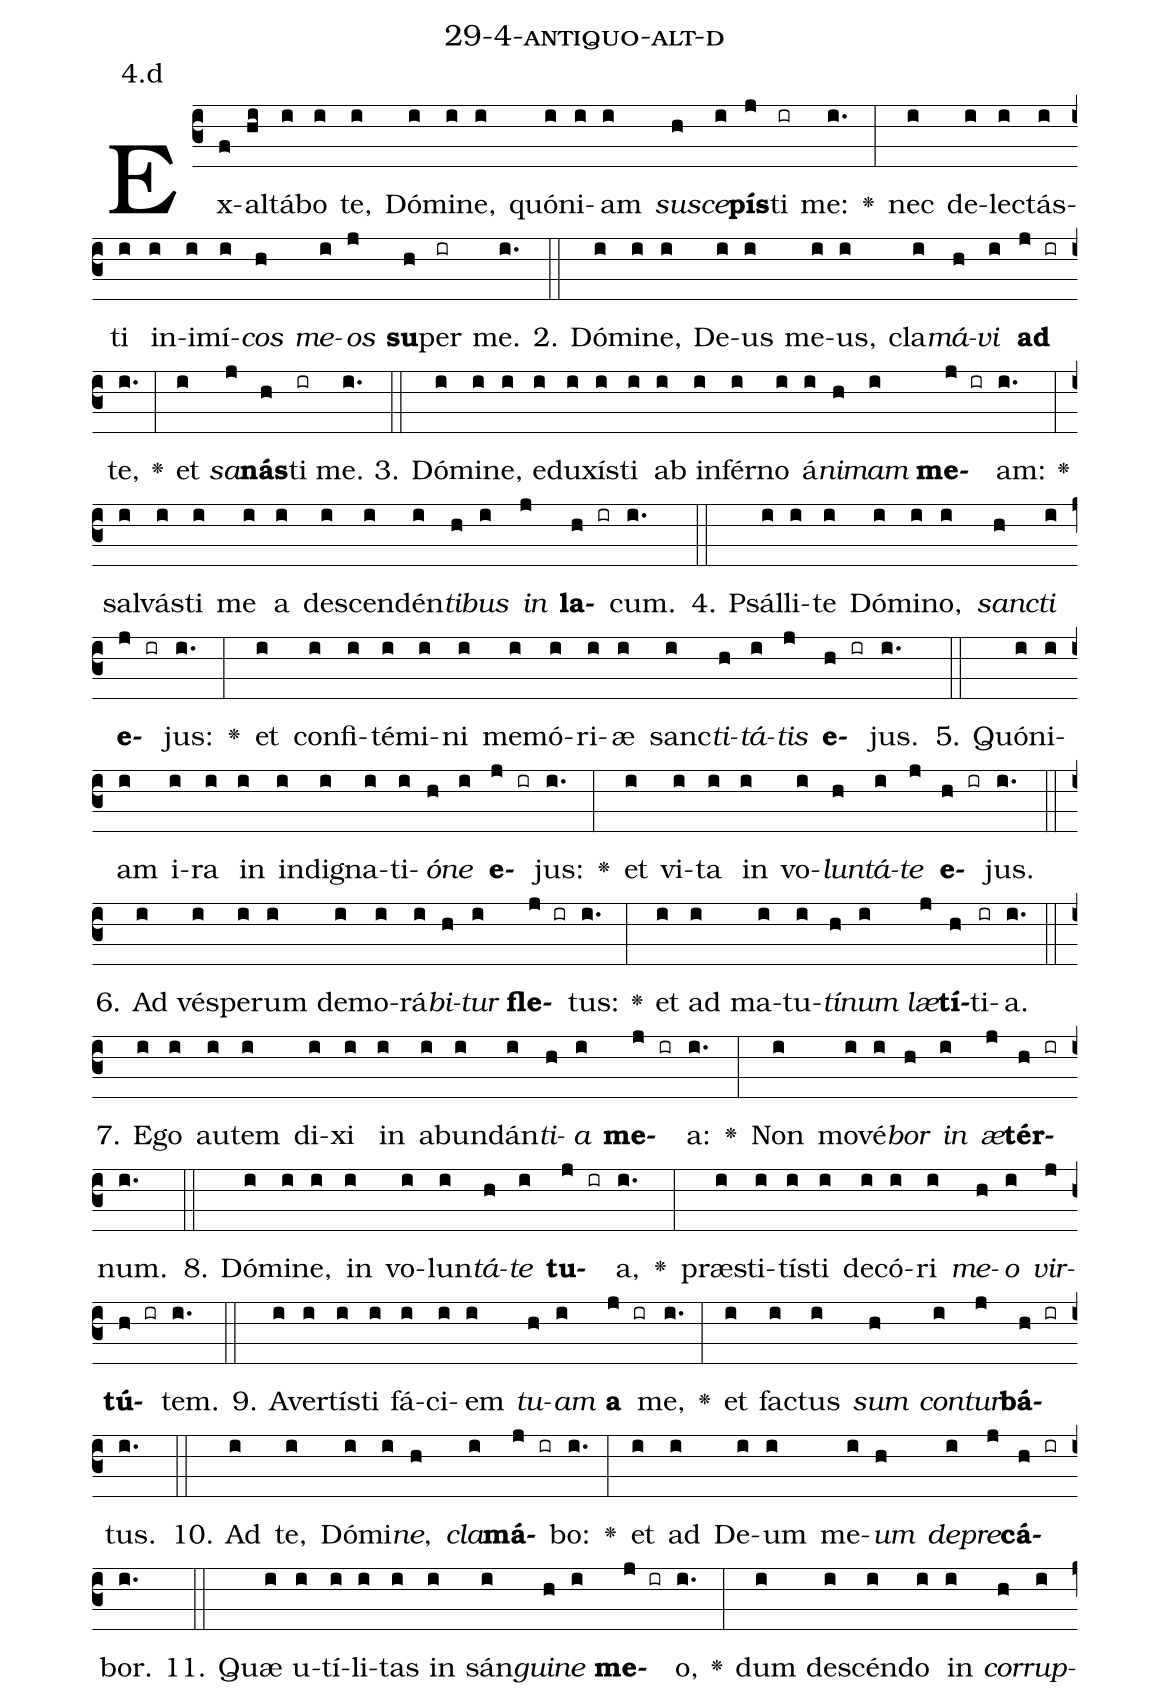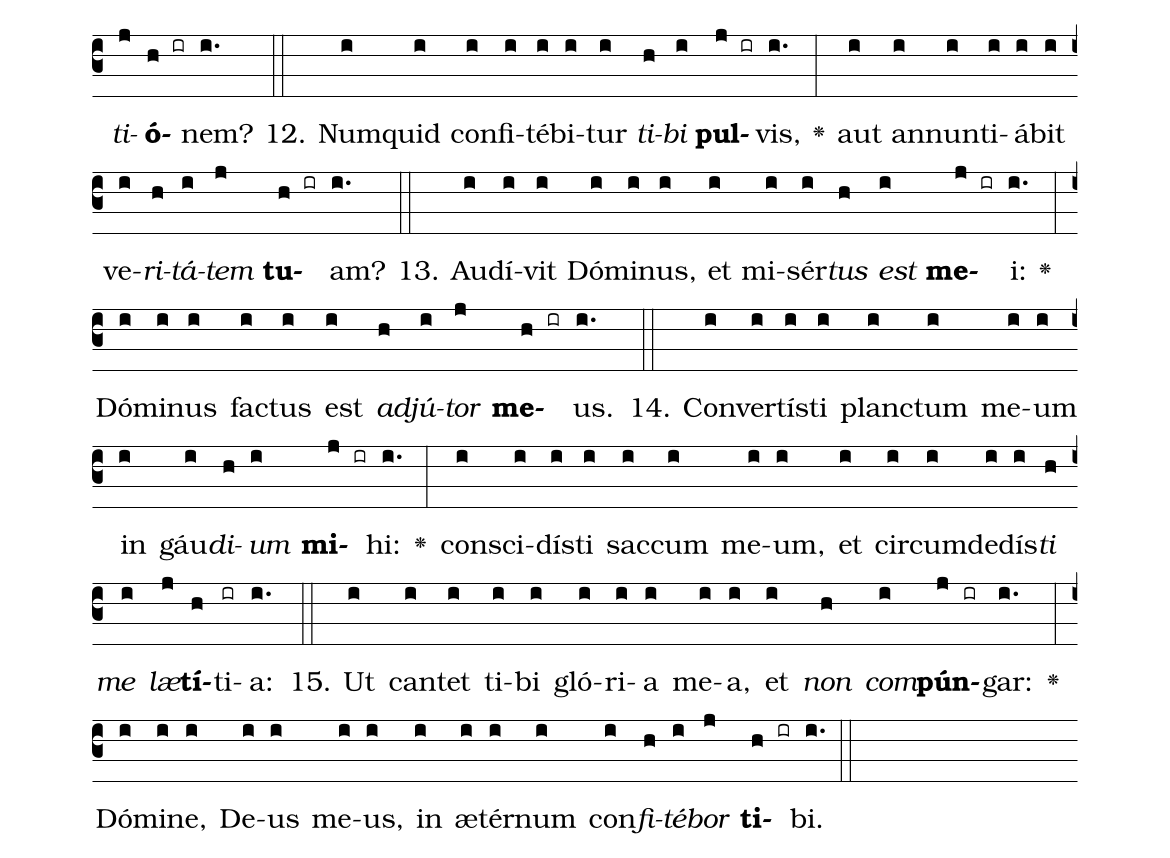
name: 29-4-antiquo-alt-d;
annotation: 4.d;
%%
(c3)Ex(f)al(hi)tá(i)bo(i) te,(i) Dó(i)mi(i)ne,(i) quón(i)i(i)am(i) <i>su</i>(h)<i>sce</i>(i)<b>pís</b>(j)ti(ir) me:(i.) <v>\greheightstar</v>(:) nec(i) de(i)lec(i)tás(i)ti(i) in(i)i(i)mí(i)<i>cos</i>(h) <i>me</i>(i)<i>os</i>(j) <b>su</b>(h)per(ir) me.(i.) (::)
2. Dó(i)mi(i)ne,(i) De(i)us(i) me(i)us,(i) cla(i)<i>má</i>(h)<i>vi</i>(i) <b>ad</b>(j ir) te,(i.) <v>\greheightstar</v>(:) et(i) <i>sa</i>(j)<b>nás</b>(h)ti(ir) me.(i.) (::)
3. Dó(i)mi(i)ne,(i) e(i)du(i)xís(i)ti(i) ab(i) in(i)fér(i)no(i) á(i)<i>ni</i>(h)<i>mam</i>(i) <b>me</b>(j ir)am:(i.) <v>\greheightstar</v>(:) sal(i)vás(i)ti(i) me(i) a(i) de(i)scen(i)dén(i)<i>ti</i>(h)<i>bus</i>(i) <i>in</i>(j) <b>la</b>(h ir)cum.(i.) (::)
4. Psál(i)li(i)te(i) Dó(i)mi(i)no,(i) <i>sanc</i>(h)<i>ti</i>(i) <b>e</b>(j ir)jus:(i.) <v>\greheightstar</v>(:) et(i) con(i)fi(i)té(i)mi(i)ni(i) me(i)mó(i)ri(i)æ(i) sanc(i)<i>ti</i>(h)<i>tá</i>(i)<i>tis</i>(j) <b>e</b>(h ir)jus.(i.) (::)
5. Quón(i)i(i)am(i) i(i)ra(i) in(i) in(i)di(i)gna(i)ti(i)<i>ó</i>(h)<i>ne</i>(i) <b>e</b>(j ir)jus:(i.) <v>\greheightstar</v>(:) et(i) vi(i)ta(i) in(i) vo(i)<i>lun</i>(h)<i>tá</i>(i)<i>te</i>(j) <b>e</b>(h ir)jus.(i.) (::)
6. Ad(i) vés(i)pe(i)rum(i) de(i)mo(i)rá(i)<i>bi</i>(h)<i>tur</i>(i) <b>fle</b>(j ir)tus:(i.) <v>\greheightstar</v>(:) et(i) ad(i) ma(i)tu(i)<i>tí</i>(h)<i>num</i>(i) <i>læ</i>(j)<b>tí</b>(h)ti(ir)a.(i.) (::)
7. E(i)go(i) au(i)tem(i) di(i)xi(i) in(i) ab(i)un(i)dán(i)<i>ti</i>(h)<i>a</i>(i) <b>me</b>(j ir)a:(i.) <v>\greheightstar</v>(:) Non(i) mo(i)vé(i)<i>bor</i>(h) <i>in</i>(i) <i>æ</i>(j)<b>tér</b>(h ir)num.(i.) (::)
8. Dó(i)mi(i)ne,(i) in(i) vo(i)lun(i)<i>tá</i>(h)<i>te</i>(i) <b>tu</b>(j ir)a,(i.) <v>\greheightstar</v>(:) præ(i)sti(i)tís(i)ti(i) de(i)có(i)ri(i) <i>me</i>(h)<i>o</i>(i) <i>vir</i>(j)<b>tú</b>(h ir)tem.(i.) (::)
9. A(i)ver(i)tís(i)ti(i) fá(i)ci(i)em(i) <i>tu</i>(h)<i>am</i>(i) <b>a</b>(j ir) me,(i.) <v>\greheightstar</v>(:) et(i) fac(i)tus(i) <i>sum</i>(h) <i>con</i>(i)<i>tur</i>(j)<b>bá</b>(h ir)tus.(i.) (::)
10. Ad(i) te,(i) Dó(i)mi(i)<i>ne</i>,(h) <i>cla</i>(i)<b>má</b>(j ir)bo:(i.) <v>\greheightstar</v>(:) et(i) ad(i) De(i)um(i) me(i)<i>um</i>(h) <i>de</i>(i)<i>pre</i>(j)<b>cá</b>(h ir)bor.(i.) (::)
11. Quæ(i) u(i)tí(i)li(i)tas(i) in(i) sán(i)<i>gui</i>(h)<i>ne</i>(i) <b>me</b>(j ir)o,(i.) <v>\greheightstar</v>(:) dum(i) de(i)scén(i)do(i) in(i) <i>cor</i>(h)<i>rup</i>(i)<i>ti</i>(j)<b>ó</b>(h ir)nem?(i.) (::)
12. Num(i)quid(i) con(i)fi(i)té(i)bi(i)tur(i) <i>ti</i>(h)<i>bi</i>(i) <b>pul</b>(j ir)vis,(i.) <v>\greheightstar</v>(:) aut(i) an(i)nun(i)ti(i)á(i)bit(i) ve(i)<i>ri</i>(h)<i>tá</i>(i)<i>tem</i>(j) <b>tu</b>(h ir)am?(i.) (::)
13. Au(i)dí(i)vit(i) Dó(i)mi(i)nus,(i) et(i) mi(i)sér(i)<i>tus</i>(h) <i>est</i>(i) <b>me</b>(j ir)i:(i.) <v>\greheightstar</v>(:) Dó(i)mi(i)nus(i) fac(i)tus(i) est(i) <i>ad</i>(h)<i>jú</i>(i)<i>tor</i>(j) <b>me</b>(h ir)us.(i.) (::)
14. Con(i)ver(i)tís(i)ti(i) planc(i)tum(i) me(i)um(i) in(i) gáu(i)<i>di</i>(h)<i>um</i>(i) <b>mi</b>(j ir)hi:(i.) <v>\greheightstar</v>(:) con(i)sci(i)dís(i)ti(i) sac(i)cum(i) me(i)um,(i) et(i) cir(i)cum(i)de(i)dís(i)<i>ti</i>(h) <i>me</i>(i) <i>læ</i>(j)<b>tí</b>(h)ti(ir)a:(i.) (::)
15. Ut(i) can(i)tet(i) ti(i)bi(i) gló(i)ri(i)a(i) me(i)a,(i) et(i) <i>non</i>(h) <i>com</i>(i)<b>pún</b>(j ir)gar:(i.) <v>\greheightstar</v>(:) Dó(i)mi(i)ne,(i) De(i)us(i) me(i)us,(i) in(i) æ(i)tér(i)num(i) con(i)<i>fi</i>(h)<i>té</i>(i)<i>bor</i>(j) <b>ti</b>(h ir)bi.(i.) (::)
